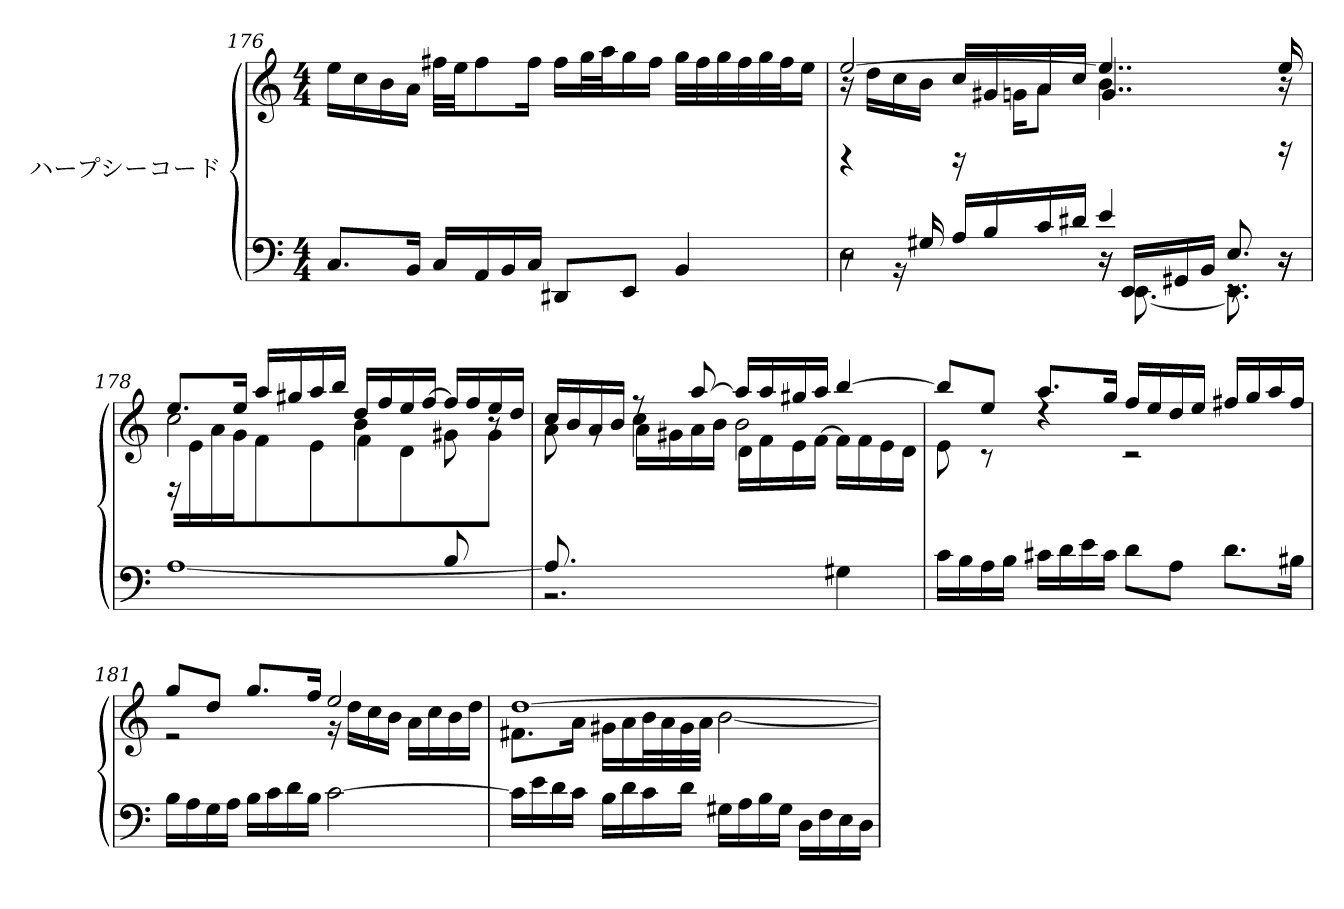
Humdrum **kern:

**kern	**kern
*part1	*part1
*staff2	*staff1
*I"ハープシーコード	*
!!LO:LB:g=z
*clefF4	*clefG2
*k[]	*k[]
*M4/4	*M4/4
=176	=176
8.C/L	16ee\LL
.	16cc\
.	16b\
16BB/Jk	16a\JJ
16C/LL	32ff#X\LLL
.	32ee\JJ
16AA/	8ff#\
16BB/	.
16C/JJ	16ff#\Jk
8DD#X/L	16ff#\LL
.	32gg\L
.	32aa\J
8EE/J	16gg\
.	16ff#\JJ
4BB/	32gg\LLL
.	32ff#\
.	32gg\
.	32ff#\
.	32gg\
.	32ff#\J
.	16ee\JJ
=177	=177
*^	*^
*	*^	*	*^
8r	2E\	2r	[2ee/	16r	4rBB
.	.	.	.	16dd\LL	.
16rBB	.	.	.	16cc\	.
16G#X/	.	.	.	16b\JJ	.
16A/LL	.	.	.	16cc/LL	16rBB
16B/	.	.	.	16g#X/	16gn\KL
16c/	.	.	.	16a/	8a\J
16d#X/JJ	.	.	.	16cc/JJ	.
4e/	16r	16r	4..ee/]	4..b\	4..g/
.	[8.EE\	16EE/LL	.	.	.
.	.	16GG#X/	.	.	.
.	.	16BB/JJ	.	.	.
8.E/	8.EE\]	8.rEE	.	.	.
16r	16r	16r	16ee/	16r	16rD
*	*v	*v	*	*	*
!!LO:PB:g=z	!!	!!
=178	=178	=178	=178	=178
2.ryy	[1A	8.ee/L	2cc\	16rD
.	.	.	.	16e\LL
.	.	.	.	16a\
.	.	16ee/Jk	.	16g\JJ
.	.	16aa/LL	.	8f\L
.	.	16gg#X/	.	.
.	.	16aa/	.	8e\J
.	.	16bb/JJ	.	.
.	.	16dd/LL	4b\	8f/L
.	.	16ff/	.	.
.	.	16ee/	.	8d/J
.	.	[16ff/JJ	.	.
8B/L	.	16ff/LL]	8g#X\	8ryy
.	.	16ff/	.	.
8ryy	.	16ee/	8r	8g#\J
.	.	16dd/JJ	.	.
=179	=179	=179	=179	=179
8.A/L]	2.r	16cc/LL	8a\	8.ryy
.	.	16b/	.	.
.	.	16a/	8rg	.
2ryy	.	16b/JJ	.	16e\Jk
.	.	8rff	4cc\	16a\LL
.	.	.	.	16g#X\
.	.	[8aa/	.	16a\
.	.	.	.	16b\JJ
.	.	16aa/LL]	2b\	16d\LL
.	.	16aa/	.	16f\
.	.	16gg#X/	.	16e\
4ryy	.	16aa/JJ	.	[16f\JJ
.	4G#X\	[4bb/	.	16f\LL]
.	.	.	.	16f\
.	.	.	.	16e\
16ryy	.	.	.	16d\JJ
*v	*v	*	*	*
*	*	*v	*v
!!LO:LB:g=z
=180	=180	=180
16c\LL	8bb/L]	8e\
16B\	.	.
16A\	8ee/J	8r
16B\JJ	.	.
16c#X\LL	8.aa/L	4rdd
16d\	.	.
16e\	.	.
16c#\JJ	16gg/Jk	.
8d\L	16ff/LL	2r
.	16ee/	.
8A\J	16dd/	.
.	16ee/JJ	.
8.d\L	16ff#X/LL	.
.	16gg/	.
.	16aa/	.
16B#X\Jk	16ff#/JJ	.
=181	=181	=181
16B\LL	8gg/L	2r
16A\	.	.
16G\	8dd/J	.
16A\JJ	.	.
16B\LL	8.gg/L	.
16c\	.	.
16d\	.	.
16B\JJ	16ff/Jk	.
[2c\	2ee/	16r
.	.	16dd\LL
.	.	16cc\
.	.	16b\JJ
.	.	16a\LL
.	.	16cc\
.	.	16b\
.	.	16dd\JJ
!!LO:LB:g=z	!!
=182	=182	=182
16c\LL]	[1dd	8.f#X\L
16e\	.	.
16d\	.	.
16c\JJ	.	16a\Jk
16B\LL	.	16g#X\LL
16d\	.	16a\
16c\	.	32b\L
.	.	32a\
16d\JJ	.	32g#\
.	.	32a\JJJ
16G#X\LL	.	[2b\
16A\	.	.
16B\	.	.
16G#\JJ	.	.
16D\LL	.	.
16F\	.	.
16E\	.	.
16D\JJ	.	.
*	*v	*v
=	=
*-	*-
